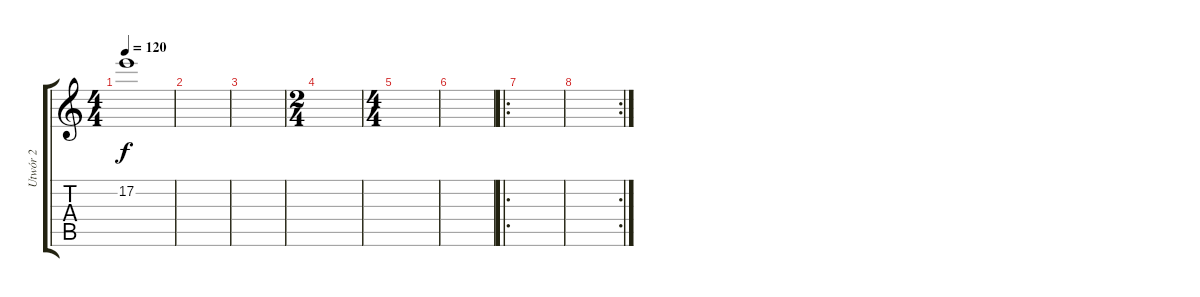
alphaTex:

\track ("Utwór 2" "Utwór 2") {instrument overdrivenguitar}
\staff {score tabs}
\tuning (E4 B3 G3 D3 A2 E2) {hide}
\ts (4 4)
\tempo 120
\clef g2
\ks c
17.2.1{dy f} |
|
|
\ts (2 4)
|
\ts (4 4)
|
|
\ro
|
\rc 2
